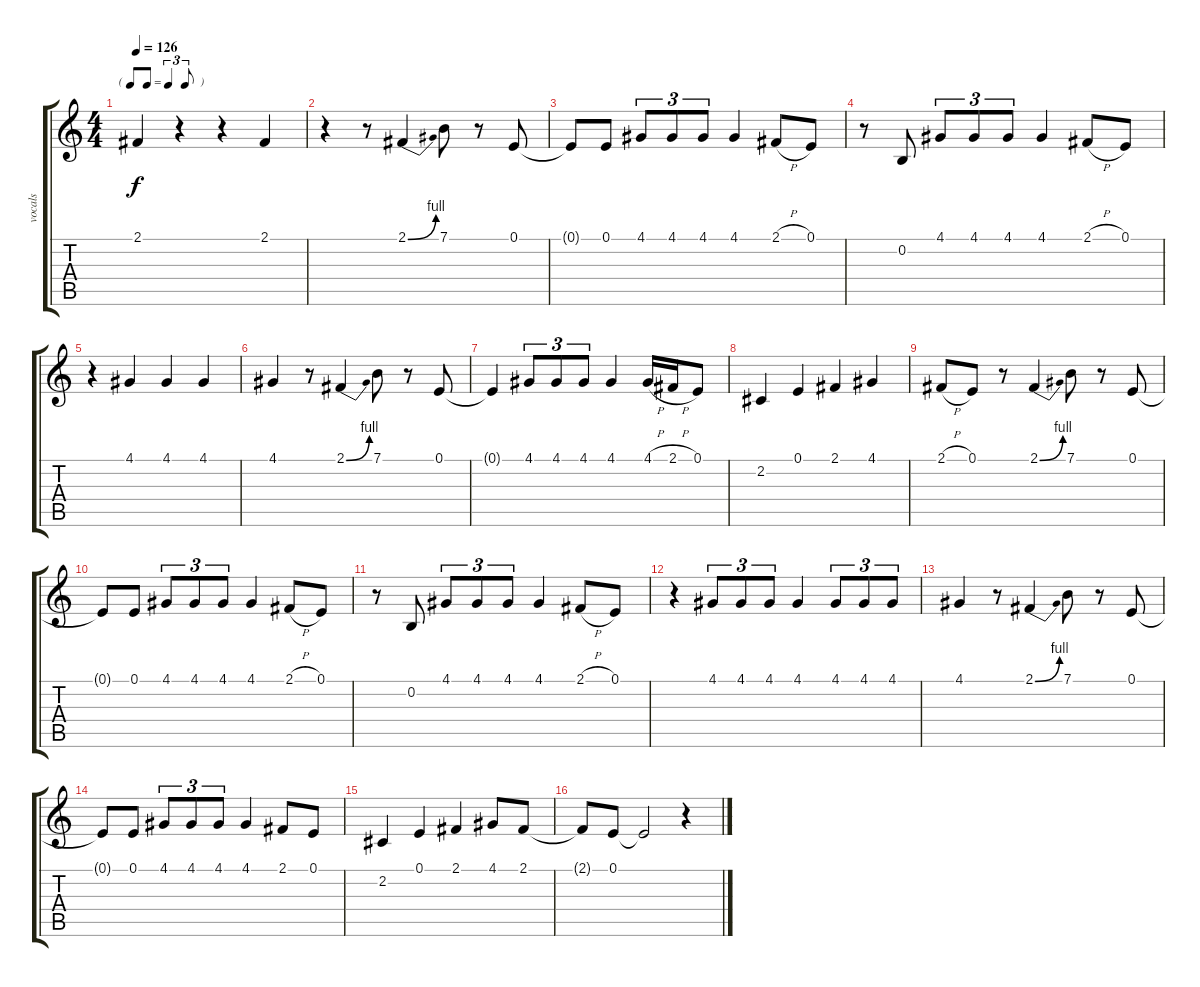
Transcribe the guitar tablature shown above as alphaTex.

\track ("vocals" "vocals") {instrument altosax}
\staff {score tabs}
\tuning (E4 B3 G3 D3 A2 E2) {hide}
\ts (4 4)
\tf triplet8th
\tempo 126
\clef g2
\ks c
2.1.4{dy f} r.4 r.4 2.1.4 |
r.4 r.8 2.1{be (bend 0 0 60 4)}.4 7.1.8 r.8 0.1.8 |
0.1{t}.8 0.1.8 4.1.8{tu (3 2)} 4.1.8{tu (3 2)} 4.1.8{tu (3 2)} 4.1.4 2.1{h}.8 0.1.8 |
r.8 0.2.8 4.1.8{tu (3 2)} 4.1.8{tu (3 2)} 4.1.8{tu (3 2)} 4.1.4 2.1{h}.8 0.1.8 |
r.4 4.1.4 4.1.4 4.1.4 |
4.1.4 r.8 2.1{be (bend 0 0 60 4)}.4 7.1.8 r.8 0.1.8 |
0.1{t}.4 4.1.8{tu (3 2)} 4.1.8{tu (3 2)} 4.1.8{tu (3 2)} 4.1.4 4.1{h}.16 2.1{h}.16 0.1.8 |
2.2.4 0.1.4 2.1.4 4.1.4 |
2.1{h}.8 0.1.8 r.8 2.1{be (bend 0 0 60 4)}.4 7.1.8 r.8 0.1.8 |
0.1{t}.8 0.1.8 4.1.8{tu (3 2)} 4.1.8{tu (3 2)} 4.1.8{tu (3 2)} 4.1.4 2.1{h}.8 0.1.8 |
r.8 0.2.8 4.1.8{tu (3 2)} 4.1.8{tu (3 2)} 4.1.8{tu (3 2)} 4.1.4 2.1{h}.8 0.1.8 |
r.4 4.1.8{tu (3 2)} 4.1.8{tu (3 2)} 4.1.8{tu (3 2)} 4.1.4 4.1.8{tu (3 2)} 4.1.8{tu (3 2)} 4.1.8{tu (3 2)} |
4.1.4 r.8 2.1{be (bend 0 0 60 4)}.4 7.1.8 r.8 0.1.8 |
0.1{t}.8 0.1.8 4.1.8{tu (3 2)} 4.1.8{tu (3 2)} 4.1.8{tu (3 2)} 4.1.4 2.1.8 0.1.8 |
2.2.4 0.1.4 2.1.4 4.1.8 2.1.8 |
2.1{t}.8 0.1.8 0.1{t}.2 r.4
